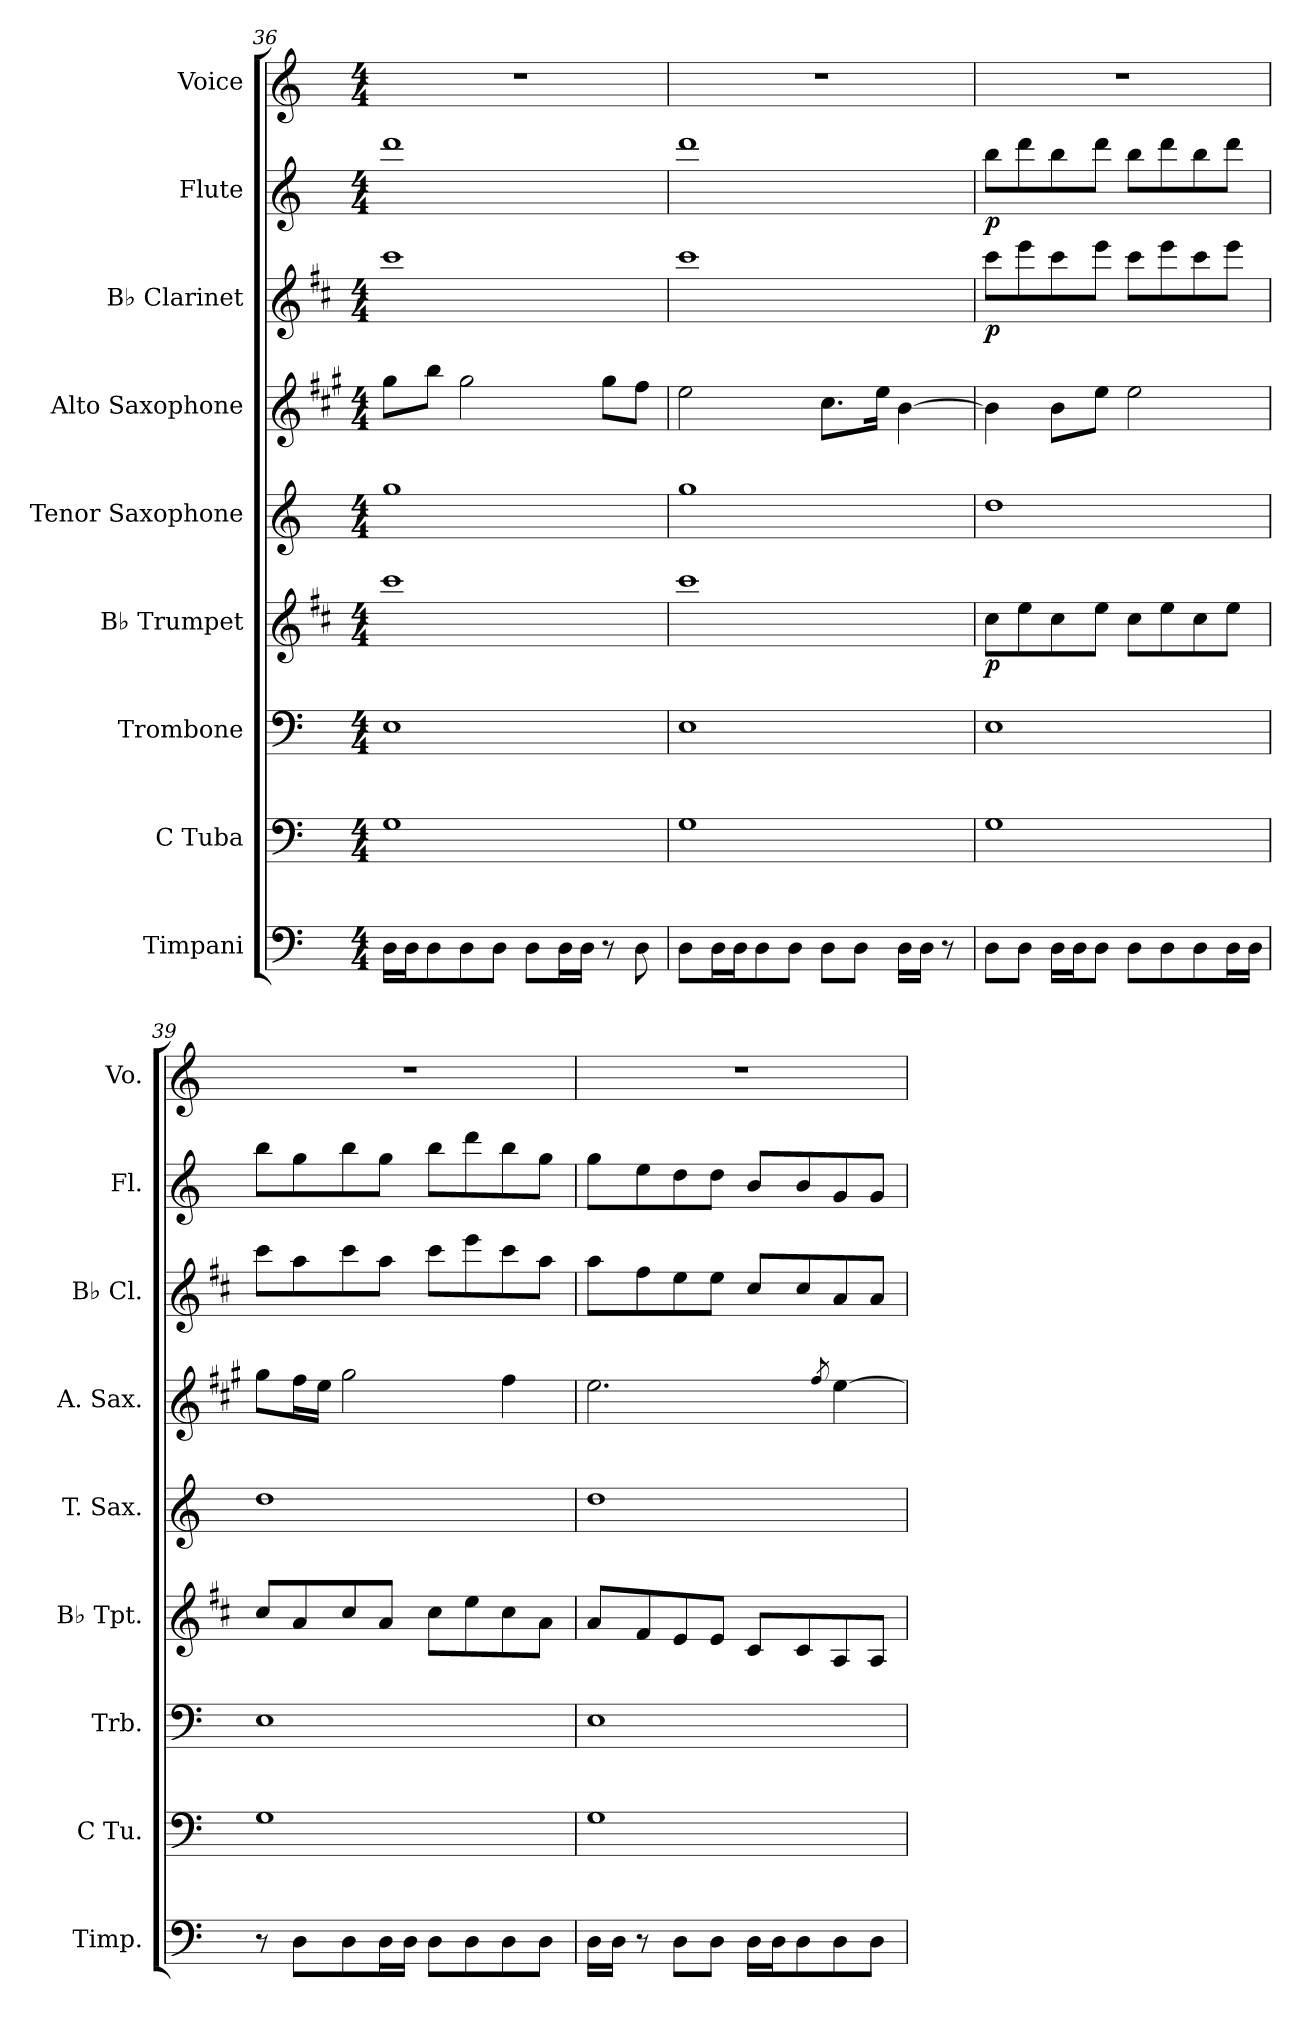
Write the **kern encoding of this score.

**kern	**kern	**kern	**kern	**dynam	**kern	**kern	**kern	**dynam	**kern	**dynam	**kern
*part9	*part8	*part7	*part6	*part6	*part5	*part4	*part3	*part3	*part2	*part2	*part1
*staff9	*staff8	*staff7	*staff6	*staff6	*staff5	*staff4	*staff3	*staff3	*staff2	*staff2	*staff1
*I"Timpani	*I"C Tuba	*I"Trombone	*I"B♭ Trumpet	*	*I"Tenor Saxophone	*I"Alto Saxophone	*I"B♭ Clarinet	*	*I"Flute	*	*I"Voice
*I'Timp.	*I'C Tu.	*I'Trb.	*I'B♭ Tpt.	*	*I'T. Sax.	*I'A. Sax.	*I'B♭ Cl.	*	*I'Fl.	*	*I'Vo.
*clefF4	*clefF4	*clefF4	*clefG2	*	*clefG2	*clefG2	*clefG2	*	*clefG2	*	*clefG2
*	*	*	*ITrd1c2	*	*ITrd8c14	*ITrd5c9	*ITrd1c2	*	*	*	*
*k[]	*k[]	*k[]	*k[]	*	*k[]	*k[]	*k[]	*	*k[]	*	*k[]
*C:	*C:	*C:	*C:	*	*C:	*C:	*C:	*	*C:	*	*C:
*M4/4	*M4/4	*M4/4	*M4/4	*	*M4/4	*M4/4	*M4/4	*	*M4/4	*	*M4/4
=36	=36	=36	=36	=36	=36	=36	=36	=36	=36	=36	=36
16D\LL	1G	1E	1bb	.	1g	8b\L	1bb	.	1ddd	.	1r
16D\J	.	.	.	.	.	.	.	.	.	.	.
8D\	.	.	.	.	.	8dd\J	.	.	.	.	.
8D\	.	.	.	.	.	2b\	.	.	.	.	.
8D\J	.	.	.	.	.	.	.	.	.	.	.
8D\L	.	.	.	.	.	.	.	.	.	.	.
16D\L	.	.	.	.	.	.	.	.	.	.	.
16D\JJ	.	.	.	.	.	.	.	.	.	.	.
8r	.	.	.	.	.	8b\L	.	.	.	.	.
8D\	.	.	.	.	.	8a\J	.	.	.	.	.
=37	=37	=37	=37	=37	=37	=37	=37	=37	=37	=37	=37
8D\L	1G	1E	1bb	.	1g	2g\	1bb	.	1ddd	.	1r
16D\L	.	.	.	.	.	.	.	.	.	.	.
16D\J	.	.	.	.	.	.	.	.	.	.	.
8D\	.	.	.	.	.	.	.	.	.	.	.
8D\J	.	.	.	.	.	.	.	.	.	.	.
8D\L	.	.	.	.	.	8.e\L	.	.	.	.	.
8D\J	.	.	.	.	.	.	.	.	.	.	.
.	.	.	.	.	.	16g\Jk	.	.	.	.	.
16D\LL	.	.	.	.	.	[4d\	.	.	.	.	.
16D\JJ	.	.	.	.	.	.	.	.	.	.	.
8r	.	.	.	.	.	.	.	.	.	.	.
!!LO:PB:g=z
=38	=38	=38	=38	=38	=38	=38	=38	=38	=38	=38	=38
!	!	!	!	!LO:DY:b	!	!	!	!LO:DY:b	!	!LO:DY:b	!
8D\L	1G	1E	8b\L	p	1d	4d\]	8bb\L	p	8bb\L	p	1r
8D\J	.	.	8dd\	.	.	.	8ddd\	.	8ddd\	.	.
16D\LL	.	.	8b\	.	.	8d\L	8bb\	.	8bb\	.	.
16D\J	.	.	.	.	.	.	.	.	.	.	.
8D\J	.	.	8dd\J	.	.	8g\J	8ddd\J	.	8ddd\J	.	.
8D\L	.	.	8b\L	.	.	2g\	8bb\L	.	8bb\L	.	.
8D\	.	.	8dd\	.	.	.	8ddd\	.	8ddd\	.	.
8D\	.	.	8b\	.	.	.	8bb\	.	8bb\	.	.
16D\L	.	.	8dd\J	.	.	.	8ddd\J	.	8ddd\J	.	.
16D\JJ	.	.	.	.	.	.	.	.	.	.	.
=39	=39	=39	=39	=39	=39	=39	=39	=39	=39	=39	=39
8r	1G	1E	8b/L	.	1d	8b\L	8bb\L	.	8bb\L	.	1r
8D\L	.	.	8g/	.	.	16a\L	8gg\	.	8gg\	.	.
.	.	.	.	.	.	16g\JJ	.	.	.	.	.
8D\	.	.	8b/	.	.	2b\	8bb\	.	8bb\	.	.
16D\L	.	.	8g/J	.	.	.	8gg\J	.	8gg\J	.	.
16D\JJ	.	.	.	.	.	.	.	.	.	.	.
8D\L	.	.	8b\L	.	.	.	8bb\L	.	8bb\L	.	.
8D\	.	.	8dd\	.	.	.	8ddd\	.	8ddd\	.	.
8D\	.	.	8b\	.	.	4a\	8bb\	.	8bb\	.	.
8D\J	.	.	8g\J	.	.	.	8gg\J	.	8gg\J	.	.
=40	=40	=40	=40	=40	=40	=40	=40	=40	=40	=40	=40
16D\LL	1G	1E	8g/L	.	1d	2.g\	8gg\L	.	8gg\L	.	1r
16D\JJ	.	.	.	.	.	.	.	.	.	.	.
8r	.	.	8e/	.	.	.	8ee\	.	8ee\	.	.
8D\L	.	.	8d/	.	.	.	8dd\	.	8dd\	.	.
8D\J	.	.	8d/J	.	.	.	8dd\J	.	8dd\J	.	.
16D\LL	.	.	8B/L	.	.	.	8b/L	.	8b/L	.	.
16D\J	.	.	.	.	.	.	.	.	.	.	.
8D\	.	.	8B/	.	.	.	8b/	.	8b/	.	.
.	.	.	.	.	.	8qa/	.	.	.	.	.
8D\	.	.	8G/	.	.	[4g\	8g/	.	8g/	.	.
8D\J	.	.	8G/J	.	.	.	8g/J	.	8g/J	.	.
=	=	=	=	=	=	=	=	=	=	=	=
*-	*-	*-	*-	*-	*-	*-	*-	*-	*-	*-	*-
